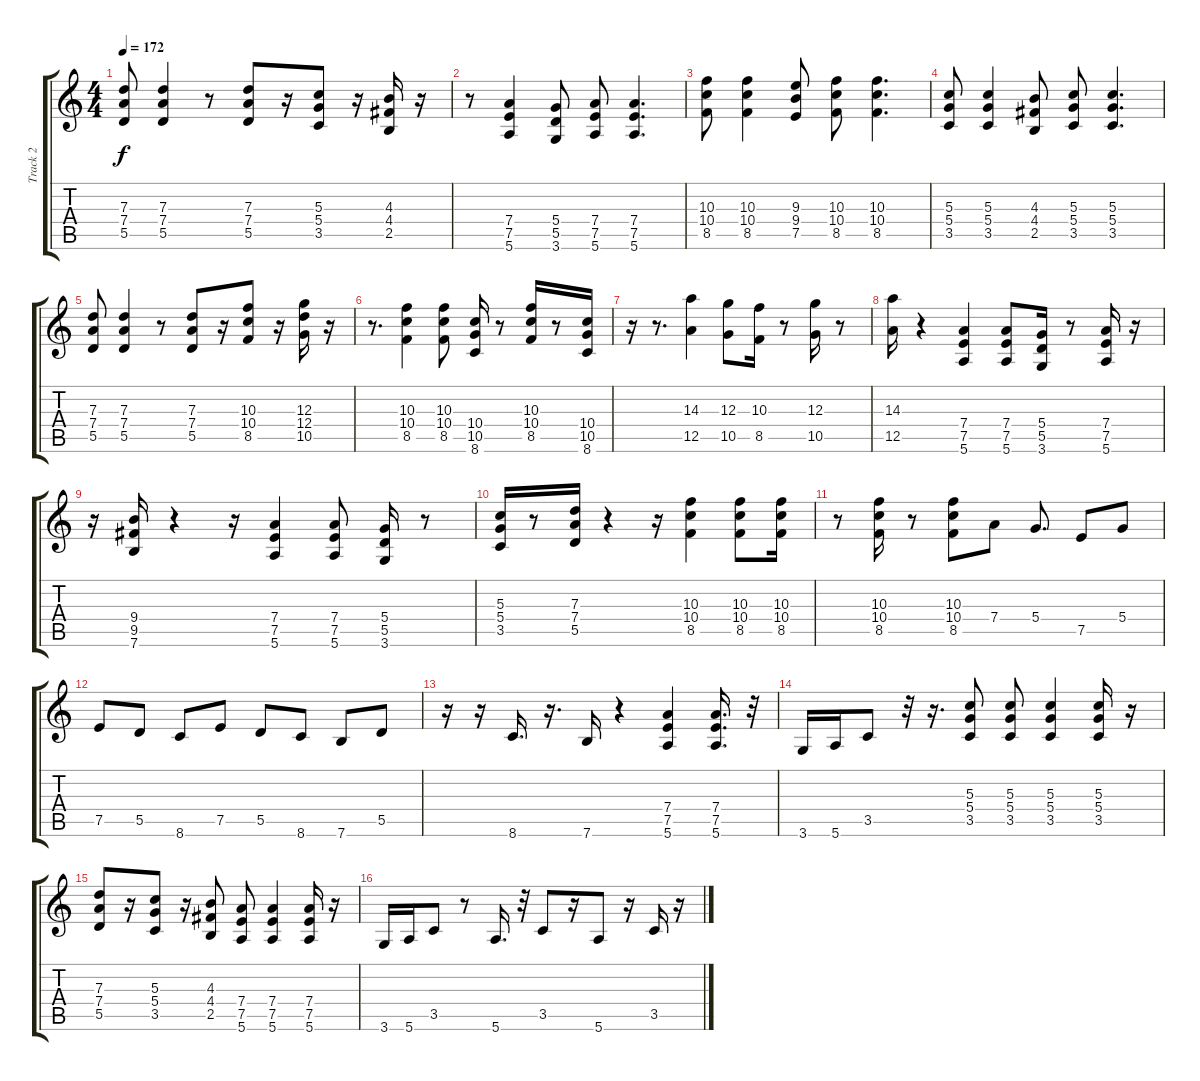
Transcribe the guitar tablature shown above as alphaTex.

\track ("Track 2" "Track 2") {instrument distortionguitar}
\staff {score tabs}
\tuning (E4 B3 G3 D3 A2 E2) {hide}
\ts (4 4)
\tempo 172
\clef g2
\ks c
(7.3 7.4 5.5).8{dy f} (7.3 7.4 5.5).4 r.8 (7.3 7.4 5.5).8 r.16 (5.3 5.4 3.5).8 r.16 (4.3 4.4 2.5).16 r.16 |
r.8 (7.4 7.5 5.6).4 (5.4 5.5 3.6).8 (7.4 7.5 5.6).8 (7.4 7.5 5.6).4{d} |
(10.3 10.4 8.5).8 (10.3 10.4 8.5).4 (9.3 9.4 7.5).8 (10.3 10.4 8.5).8 (10.3 10.4 8.5).4{d} |
(5.3 5.4 3.5).8 (5.3 5.4 3.5).4 (4.3 4.4 2.5).8 (5.3 5.4 3.5).8 (5.3 5.4 3.5).4{d} |
(7.3 7.4 5.5).8 (7.3 7.4 5.5).4 r.8 (7.3 7.4 5.5).8 r.16 (10.3 10.4 8.5).8 r.16 (12.3 12.4 10.5).16 r.16 |
r.8{d} (10.3 10.4 8.5).4 (10.3 10.4 8.5).8 (10.4 10.5 8.6).16 r.8 (10.3 10.4 8.5).16 r.8 (10.4 10.5 8.6).16 |
r.16 r.8{d} (14.3 12.5).4 (12.3 10.5).8 (10.3 8.5).16 r.8 (12.3 10.5).16 r.8 |
(14.3 12.5).16 r.4 (7.4 7.5 5.6).4 (7.4 7.5 5.6).8 (5.4 5.5 3.6).16 r.8 (7.4 7.5 5.6).16 r.16 |
r.16 (9.4 9.5 7.6).16 r.4 r.16 (7.4 7.5 5.6).4 (7.4 7.5 5.6).8 (5.4 5.5 3.6).16 r.8 |
(5.3 5.4 3.5).16 r.8 (7.3 7.4 5.5).16 r.4 r.16 (10.3 10.4 8.5).4 (10.3 10.4 8.5).8 (10.3 10.4 8.5).16 |
r.8 (10.3 10.4 8.5).16 r.8 (10.3 10.4 8.5).8 7.4.8 5.4.8{d} 7.5.8 5.4.8 |
7.5.8 5.5.8 8.6.8 7.5.8 5.5.8 8.6.8 7.6.8 5.5.8 |
r.16 r.16 8.6.16{d} r.16{d} 7.6.16 r.4 (7.4 7.5 5.6).4 (7.4 7.5 5.6).16{d} r.32 |
3.6.16 5.6.16 3.5.8 r.32 r.16{d} (5.3 5.4 3.5).8 (5.3 5.4 3.5).8 (5.3 5.4 3.5).4 (5.3 5.4 3.5).16 r.16 |
(7.3 7.4 5.5).8 r.16 (5.3 5.4 3.5).8 r.16 (4.3 4.4 2.5).8 (7.4 7.5 5.6).8 (7.4 7.5 5.6).4 (7.4 7.5 5.6).16 r.16 |
3.6.16 5.6.16 3.5.8 r.8 5.6.16{d} r.32 3.5.8 r.16 5.6.8 r.16 3.5.16 r.16
